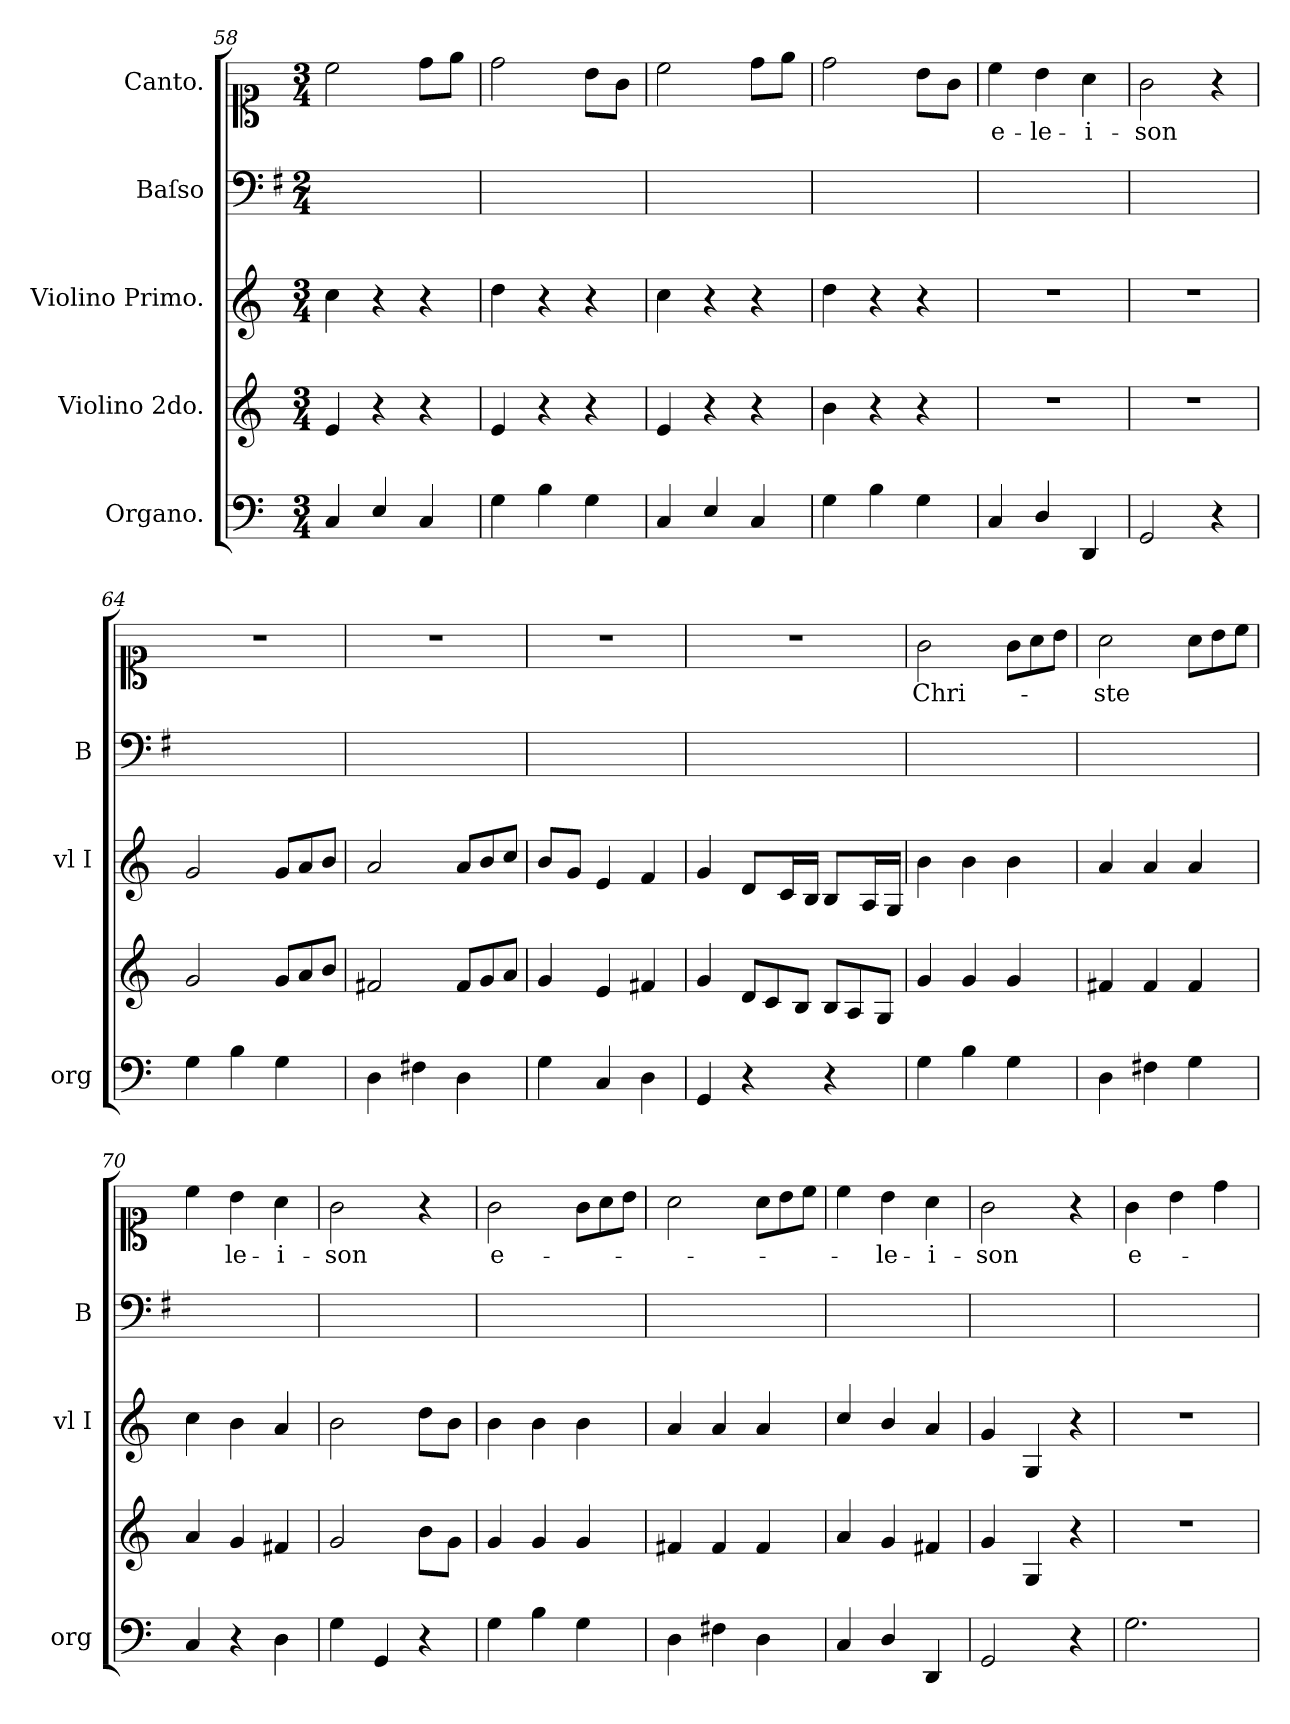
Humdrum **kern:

**kern	**kern	**kern	**kern	**kern	**text
*part5	*part4	*part3	*part2	*part1	*part1
*staff5	*staff4	*staff3	*staff2	*staff1	*staff1
*I"Organo.	*I"Violino 2do.	*I"Violino Primo.	*I"Baſso	*I"Canto.	*
*I'org	*	*I'vl I	*I'B	*	*
*clefF4	*clefG2	*clefG2	*clefF4	*clefC1	*
*k[]	*k[]	*k[]	*k[f#]	*k[]	*
*M3/4	*M3/4	*M3/4	*M2/4	*M3/4	*
=58	=58	=58	=58	=58	=58
4C/	4e/	4cc\	2.ryy	2cc\	.
4E/	4r	4r	.	.	.
4C/	4r	4r	.	8dd\L	.
.	.	.	.	8ee\J	.
=59	=59	=59	=59	=59	=59
4G\	4e/	4dd\	2.ryy	2dd\	.
4B\	4r	4r	.	.	.
4G\	4r	4r	.	8b\L	.
.	.	.	.	8g\J	.
=60	=60	=60	=60	=60	=60
4C/	4e/	4cc\	2.ryy	2cc\	.
4E/	4r	4r	.	.	.
4C/	4r	4r	.	8dd\L	.
.	.	.	.	8ee\J	.
=61	=61	=61	=61	=61	=61
4G\	4b\	4dd\	2.ryy	2dd\	.
4B\	4r	4r	.	.	.
4G\	4r	4r	.	8b\L	.
.	.	.	.	8g\J	.
=62	=62	=62	=62	=62	=62
4C/	2.r	2.r	2.ryy	4cc\	-e-
4D/	.	.	.	4b\	-le-
4DD/	.	.	.	4a\	-i-
=63	=63	=63	=63	=63	=63
2GG/	2.r	2.r	2.ryy	2g\	-son
4r	.	.	.	4r	.
=64	=64	=64	=64	=64	=64
4G\	2g/	2g/	2.ryy	2.r	.
4B\	.	.	.	.	.
*	*Xtuplet	*Xtuplet	*	*	*
4G\	12g/L	12g/L	.	.	.
.	12a/	12a/	.	.	.
.	12b/J	12b/J	.	.	.
=65	=65	=65	=65	=65	=65
4D\	2f#X/	2a/	2.ryy	2.r	.
4F#X\	.	.	.	.	.
4D\	12f#/L	12a/L	.	.	.
.	12g/	12b/	.	.	.
.	12a/J	12cc/J	.	.	.
=66	=66	=66	=66	=66	=66
4G\	4g/	8b/L	2.ryy	2.r	.
.	.	8g/J	.	.	.
4C/	4e/	4e/	.	.	.
4D\	4f#X/	4f/	.	.	.
=67	=67	=67	=67	=67	=67
4GG/	4g/	4g/	2.ryy	2.r	.
4r	12d/L	8d/L	.	.	.
.	12c/	.	.	.	.
.	.	16c/L	.	.	.
.	12B/J	.	.	.	.
.	.	16B/JJ	.	.	.
4r	12B/L	8B/L	.	.	.
.	12A/	.	.	.	.
.	.	16A/L	.	.	.
.	12G/J	.	.	.	.
.	.	16G/JJ	.	.	.
=68	=68	=68	=68	=68	=68
4G\	4g/	4b\	2.ryy	2g\	Chri-
4B\	4g/	4b\	.	.	.
*	*	*	*	*Xtuplet	*
4G\	4g/	4b\	.	12g\L	.
.	.	.	.	12a\	.
.	.	.	.	12b\J	.
=69	=69	=69	=69	=69	=69
4D\	4f#X/	4a/	2.ryy	2a\	-ste
4F#X\	4f#/	4a/	.	.	.
4G\	4f#/	4a/	.	12a\L	.
.	.	.	.	12b\	.
.	.	.	.	12cc\J	.
=70	=70	=70	=70	=70	=70
4C/	4a/	4cc\	2.ryy	4cc\	.
4r	4g/	4b\	.	4b\	le-
4D\	4f#X/	4a/	.	4a\	-i-
=71	=71	=71	=71	=71	=71
4G\	2g/	2b\	2.ryy	2g\	-son
4GG/	.	.	.	.	.
4r	8b\L	8dd\L	.	4r	.
.	8g\J	8b\J	.	.	.
=72	=72	=72	=72	=72	=72
4G\	4g/	4b\	2.ryy	2g\	e-
4B\	4g/	4b\	.	.	.
4G\	4g/	4b\	.	12g\L	.
.	.	.	.	12a\	.
.	.	.	.	12b\J	.
=73	=73	=73	=73	=73	=73
4D\	4f#X/	4a/	2.ryy	2a\	.
4F#X\	4f#/	4a/	.	.	.
4D\	4f#/	4a/	.	12a\L	.
.	.	.	.	12b\	.
.	.	.	.	12cc\J	.
=74	=74	=74	=74	=74	=74
4C/	4a/	4cc/	2.ryy	4cc\	.
4D/	4g/	4b/	.	4b\	-le-
4DD/	4f#X/	4a/	.	4a\	-i-
=75	=75	=75	=75	=75	=75
2GG/	4g/	4g/	2.ryy	2g\	-son
.	4G/	4G/	.	.	.
4r	4r	4r	.	4r	.
=76	=76	=76	=76	=76	=76
2.G\	2.r	2.r	2.ryy	4g\	e-
.	.	.	.	4b\	.
.	.	.	.	4dd\	.
=	=	=	=	=	=
*-	*-	*-	*-	*-	*-
